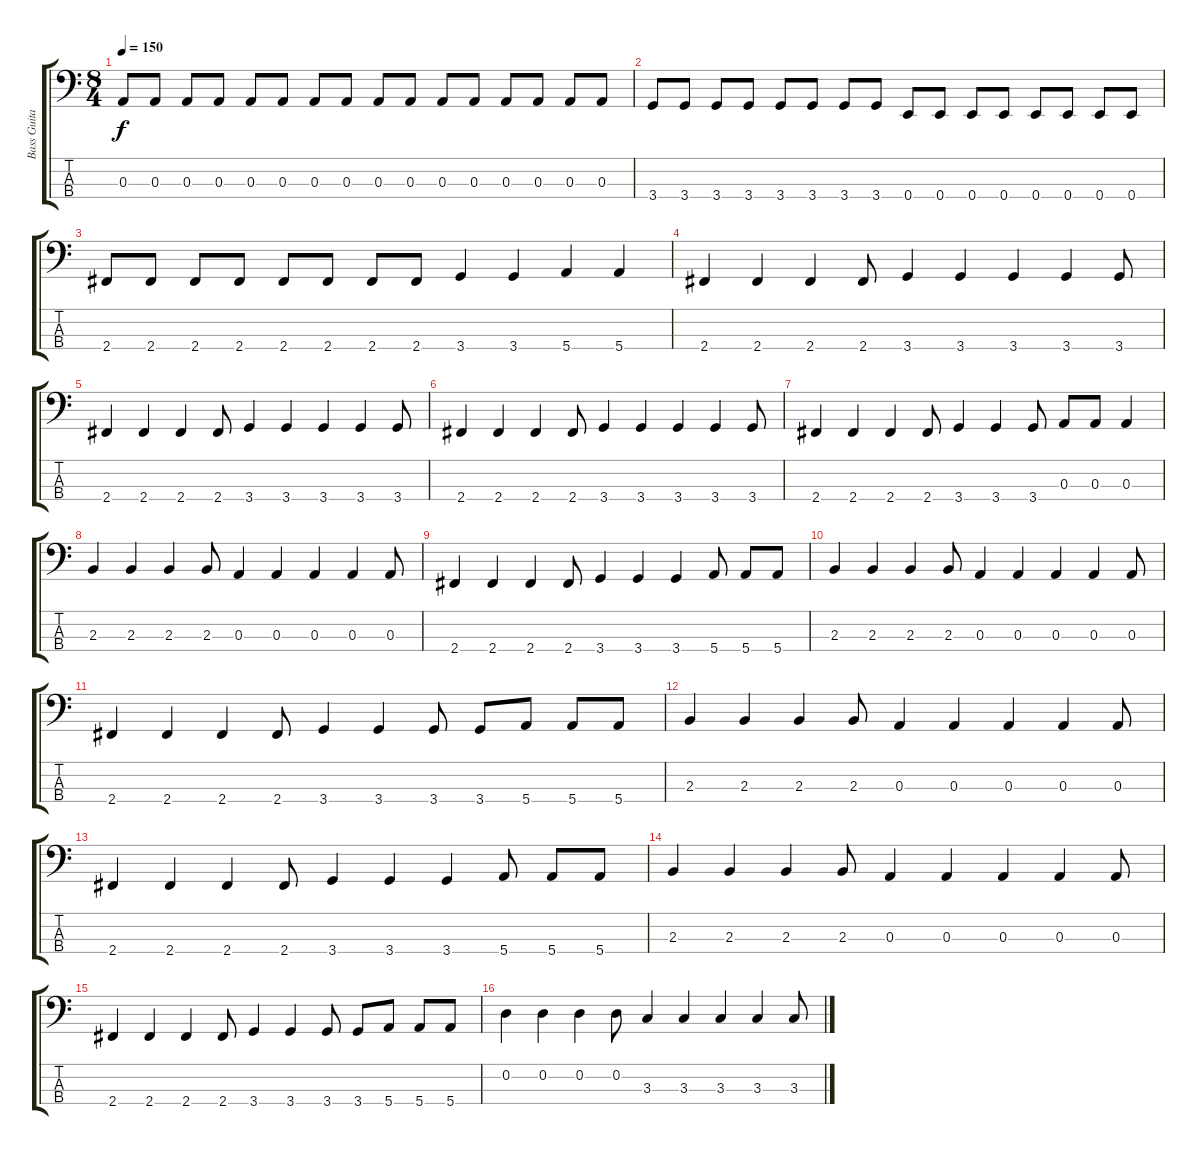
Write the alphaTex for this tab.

\track ("Bass Guitar" "Bass Guita") {instrument electricbassfinger}
\staff {score tabs}
\tuning (G2 D2 A1 E1) {hide}
\ts (8 4)
\tempo 150
\clef f4
\ks c
0.3.8{dy f} 0.3.8 0.3.8 0.3.8 0.3.8 0.3.8 0.3.8 0.3.8 0.3.8 0.3.8 0.3.8 0.3.8 0.3.8 0.3.8 0.3.8 0.3.8 |
3.4.8 3.4.8 3.4.8 3.4.8 3.4.8 3.4.8 3.4.8 3.4.8 0.4.8 0.4.8 0.4.8 0.4.8 0.4.8 0.4.8 0.4.8 0.4.8 |
2.4.8 2.4.8 2.4.8 2.4.8 2.4.8 2.4.8 2.4.8 2.4.8 3.4.4 3.4.4 5.4.4 5.4.4 |
2.4.4 2.4.4 2.4.4 2.4.8 3.4.4 3.4.4 3.4.4 3.4.4 3.4.8 |
2.4.4 2.4.4 2.4.4 2.4.8 3.4.4 3.4.4 3.4.4 3.4.4 3.4.8 |
2.4.4 2.4.4 2.4.4 2.4.8 3.4.4 3.4.4 3.4.4 3.4.4 3.4.8 |
2.4.4 2.4.4 2.4.4 2.4.8 3.4.4 3.4.4 3.4.8 0.3.8 0.3.8 0.3.4 |
2.3.4 2.3.4 2.3.4 2.3.8 0.3.4 0.3.4 0.3.4 0.3.4 0.3.8 |
2.4.4 2.4.4 2.4.4 2.4.8 3.4.4 3.4.4 3.4.4 5.4.8 5.4.8 5.4.8 |
2.3.4 2.3.4 2.3.4 2.3.8 0.3.4 0.3.4 0.3.4 0.3.4 0.3.8 |
2.4.4 2.4.4 2.4.4 2.4.8 3.4.4 3.4.4 3.4.8 3.4.8 5.4.8 5.4.8 5.4.8 |
2.3.4 2.3.4 2.3.4 2.3.8 0.3.4 0.3.4 0.3.4 0.3.4 0.3.8 |
2.4.4 2.4.4 2.4.4 2.4.8 3.4.4 3.4.4 3.4.4 5.4.8 5.4.8 5.4.8 |
2.3.4 2.3.4 2.3.4 2.3.8 0.3.4 0.3.4 0.3.4 0.3.4 0.3.8 |
2.4.4 2.4.4 2.4.4 2.4.8 3.4.4 3.4.4 3.4.8 3.4.8 5.4.8 5.4.8 5.4.8 |
0.2.4 0.2.4 0.2.4 0.2.8 3.3.4 3.3.4 3.3.4 3.3.4 3.3.8
